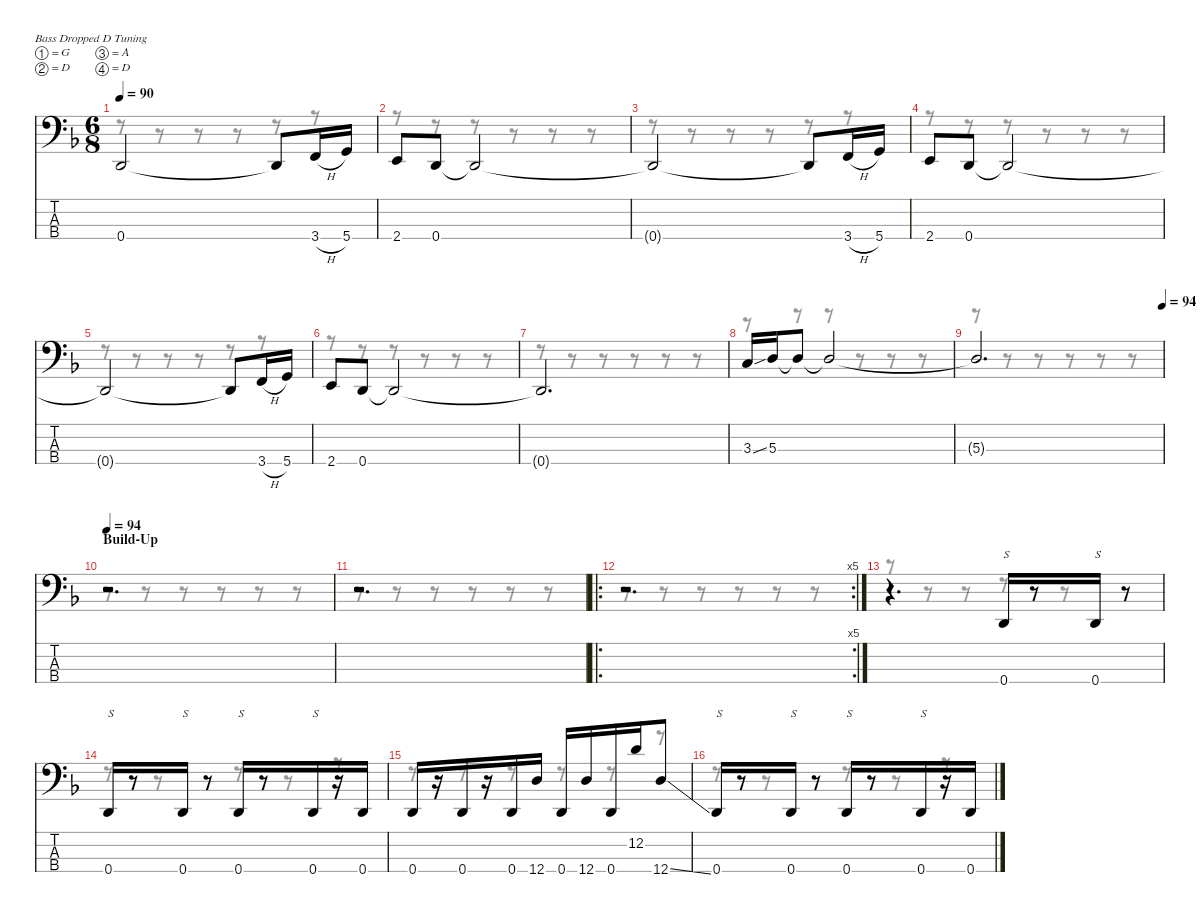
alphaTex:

\defaultSystemsLayout 4
\hideDynamics
\bracketExtendMode nobrackets
\singleTrackTrackNamePolicy hidden
\multiTrackTrackNamePolicy hidden
\otherSystemsTrackNameOrientation horizontal
\track ("M. Mendez" "el.bs.") {instrument electricbassfinger}
\staff {score tabs}
\tuning (G2 D2 A1 D1)
\voice
\ts (6 8)
\tempo 90
\clef f4
\ks dminor
0.4{t acc forcenatural}.2{dy f beam Up} 0.4{t acc forcenatural}.8{beam Up} 3.4{h acc forcenatural}.16{beam Up} 5.4{acc forcenatural}.16{beam Up} |
2.4{acc forcenatural}.8{beam Up} 0.4{acc forcenatural}.8{beam Up} 0.4{t acc forcenatural}.2{beam Up} |
0.4{t acc forcenatural}.2{beam Up} 0.4{t acc forcenatural}.8{beam Up} 3.4{h acc forcenatural}.16{beam Up} 5.4{acc forcenatural}.16{beam Up} |
2.4{acc forcenatural}.8{beam Up} 0.4{acc forcenatural}.8{beam Up} 0.4{t acc forcenatural}.2{beam Up} |
0.4{t acc forcenatural}.2{beam Up} 0.4{t acc forcenatural}.8{beam Up} 3.4{h acc forcenatural}.16{beam Up} 5.4{acc forcenatural}.16{beam Up} |
2.4{acc forcenatural}.8{beam Up} 0.4{acc forcenatural}.8{beam Up} 0.4{t acc forcenatural}.2{beam Up} |
0.4{t acc forcenatural}.2{d beam Up} |
3.3{ss acc forcenatural}.16{beam Up} 5.3{acc forcenatural}.16{dy ff beam Up} 5.3{t acc forcenatural}.8{dy f beam Up} 5.3{t acc forcenatural}.2{beam Up} |
\tempo (94 1)
5.3{t acc forcenatural}.2{d beam Up} |
\section ("" "Build-Up")
\tempo 94
r.2{d beam Up} |
r.2{d beam Up} |
\ro
\rc 5
r.2{d beam Up} |
r.4{d beam Up} 0.4{acc forcenatural}.16{txt "S" beam Up} r.8{beam Up} 0.4{acc forcenatural}.16{txt "S" beam Up} r.8{beam Up} |
0.4{acc forcenatural}.16{txt "S" dy ff beam Up} r.8{beam Up} 0.4{acc forcenatural}.16{txt "S" beam Up} r.8{beam Up} 0.4{acc forcenatural}.16{txt "S" beam Up} r.8{beam Up} 0.4{acc forcenatural}.16{txt "S" beam Up} r.16{beam Up} 0.4{acc forcenatural}.16{beam Up} |
0.4{acc forcenatural}.16{beam Up} r.16{beam Up} 0.4{acc forcenatural}.16{beam Up} r.16{beam Up} 0.4{acc forcenatural}.16{beam Up} 12.4{acc forcenatural}.16{dy f beam Up} 0.4{acc forcenatural}.16{dy ff beam Up} 12.4{acc forcenatural}.16{dy f beam Up} 0.4{acc forcenatural}.16{beam Up} 12.2{acc forcenatural}.16{beam Up} 12.4{ss acc forcenatural}.8{beam Up} |
0.4{acc forcenatural}.16{txt "S" dy ff beam Up} r.8{beam Up} 0.4{acc forcenatural}.16{txt "S" beam Up} r.8{beam Up} 0.4{acc forcenatural}.16{txt "S" beam Up} r.8{beam Up} 0.4{acc forcenatural}.16{txt "S" beam Up} r.16{beam Up} 0.4{acc forcenatural}.16{beam Up}
\voice
\clef f4
\ottava regular
\simile none
\ks dminor
r.8{dy mf beam Down} r.8{beam Down} r.8{beam Down} r.8{beam Down} r.8{beam Down} r.8{beam Down} |
r.8{beam Down} r.8{beam Down} r.8{beam Down} r.8{beam Down} r.8{beam Down} r.8{beam Down} |
r.8{beam Down} r.8{beam Down} r.8{beam Down} r.8{beam Down} r.8{beam Down} r.8{beam Down} |
r.8{beam Down} r.8{beam Down} r.8{beam Down} r.8{beam Down} r.8{beam Down} r.8{beam Down} |
r.8{beam Down} r.8{beam Down} r.8{beam Down} r.8{beam Down} r.8{beam Down} r.8{beam Down} |
r.8{beam Down} r.8{beam Down} r.8{beam Down} r.8{beam Down} r.8{beam Down} r.8{beam Down} |
r.8{beam Down} r.8{beam Down} r.8{beam Down} r.8{beam Down} r.8{beam Down} r.8{beam Down} |
r.8{beam Down} r.8{beam Down} r.8{beam Down} r.8{beam Down} r.8{beam Down} r.8{beam Down} |
r.8{beam Down} r.8{beam Down} r.8{beam Down} r.8{beam Down} r.8{beam Down} r.8{beam Down} |
r.8{beam Down} r.8{beam Down} r.8{beam Down} r.8{beam Down} r.8{beam Down} r.8{beam Down} |
r.8{beam Down} r.8{beam Down} r.8{beam Down} r.8{beam Down} r.8{beam Down} r.8{beam Down} |
r.8{beam Down} r.8{beam Down} r.8{beam Down} r.8{beam Down} r.8{beam Down} r.8{beam Down} |
r.8{beam Down} r.8{beam Down} r.8{beam Down} r.8{beam Down} r.8{beam Down} r.8{beam Down} |
r.8{beam Down} r.8{beam Down} r.8{beam Down} r.8{beam Down} r.8{beam Down} r.8{beam Down} |
r.8{beam Down} r.8{beam Down} r.8{beam Down} r.8{beam Down} r.8{beam Down} r.8{beam Down} |
r.8{beam Down} r.8{beam Down} r.8{beam Down} r.8{beam Down} r.8{beam Down} r.8{beam Down}
